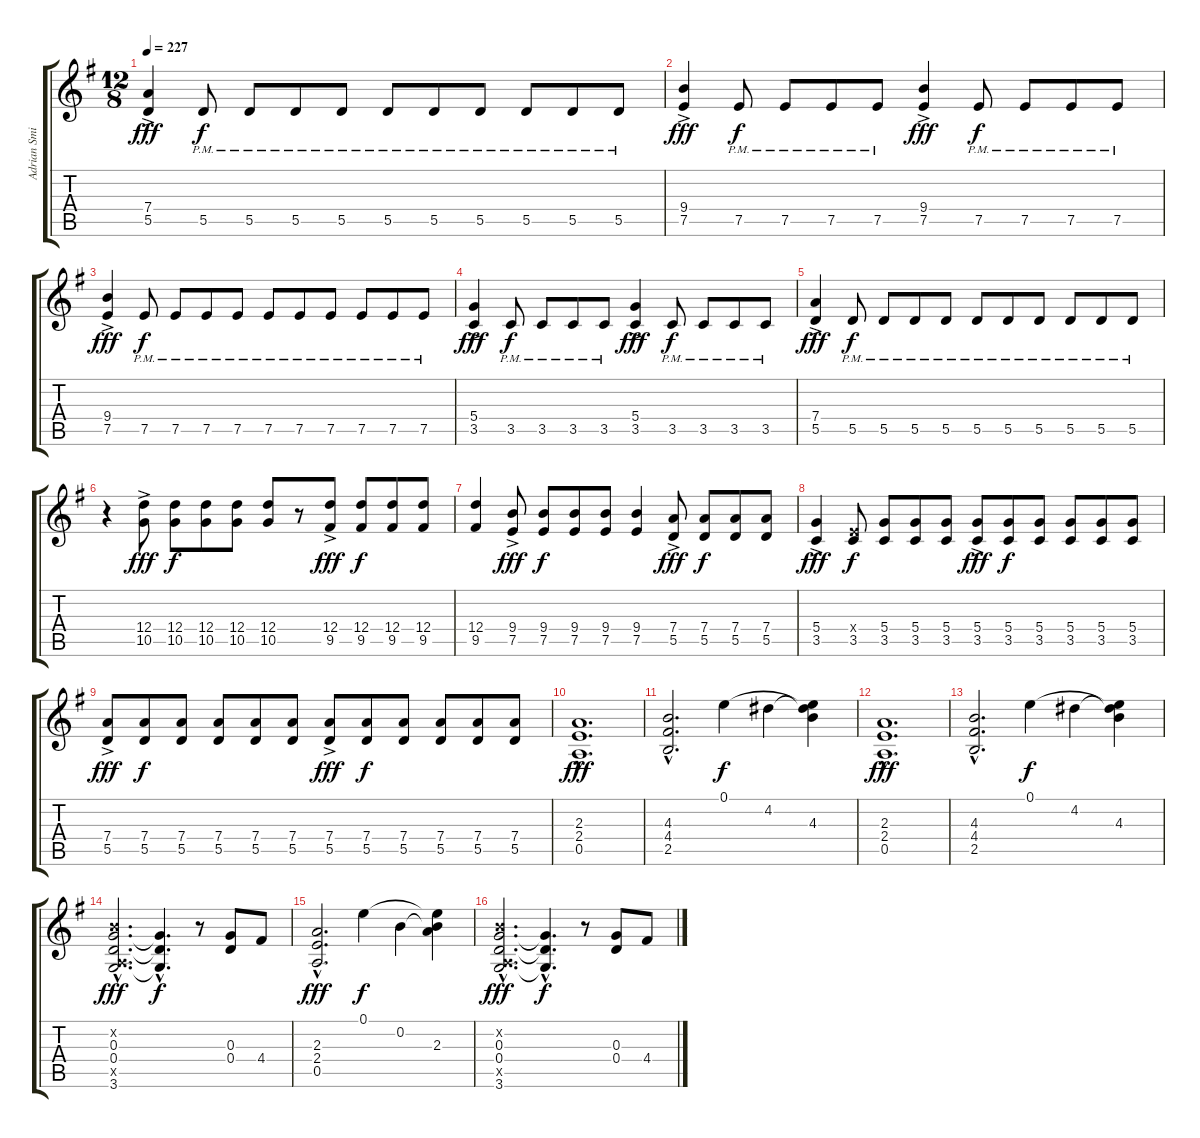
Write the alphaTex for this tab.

\track ("Adrian Smith" "Adrian Smi") {instrument distortionguitar}
\staff {score tabs}
\tuning (E4 B3 G3 D3 A2 E2) {hide}
\ts (12 8)
\tempo 227
\clef g2
\ks g
(7.4{ac} 5.5{ac}).4{dy fff} 5.5{pm}.8{dy f} 5.5{pm}.8 5.5{pm}.8 5.5{pm}.8 5.5{pm}.8 5.5{pm}.8 5.5{pm}.8 5.5{pm}.8 5.5{pm}.8 5.5{pm}.8 |
(9.4{ac} 7.5{ac}).4{dy fff} 7.5{pm}.8{dy f} 7.5{pm}.8 7.5{pm}.8 7.5{pm}.8 (9.4{ac} 7.5{ac}).4{dy fff} 7.5{pm}.8{dy f} 7.5{pm}.8 7.5{pm}.8 7.5{pm}.8 |
(9.4{ac} 7.5{ac}).4{dy fff} 7.5{pm}.8{dy f} 7.5{pm}.8 7.5{pm}.8 7.5{pm}.8 7.5{pm}.8 7.5{pm}.8 7.5{pm}.8 7.5{pm}.8 7.5{pm}.8 7.5{pm}.8 |
(5.4{ac} 3.5{ac}).4{dy fff} 3.5{pm}.8{dy f} 3.5{pm}.8 3.5{pm}.8 3.5{pm}.8 (5.4{ac} 3.5{ac}).4{dy fff} 3.5{pm}.8{dy f} 3.5{pm}.8 3.5{pm}.8 3.5{pm}.8 |
(7.4{ac} 5.5{ac}).4{dy fff} 5.5{pm}.8{dy f} 5.5{pm}.8 5.5{pm}.8 5.5{pm}.8 5.5{pm}.8 5.5{pm}.8 5.5{pm}.8 5.5{pm}.8 5.5{pm}.8 5.5{pm}.8 |
r.4 (12.4{ac} 10.5{ac}).8{dy fff} (12.4 10.5).8{dy f} (12.4 10.5).8 (12.4 10.5).8 (12.4 10.5).8 r.8 (12.4{ac} 9.5{ac}).8{dy fff} (12.4 9.5).8{dy f} (12.4 9.5).8 (12.4 9.5).8 |
(12.4 9.5).4 (9.4{ac} 7.5{ac}).8{dy fff} (9.4 7.5).8{dy f} (9.4 7.5).8 (9.4 7.5).8 (9.4 7.5).4 (7.4{ac} 5.5{ac}).8{dy fff} (7.4 5.5).8{dy f} (7.4 5.5).8 (7.4 5.5).8 |
(5.4{ac} 3.5{ac}).4{dy fff} (2.4{x} 3.5).8{dy f} (5.4 3.5).8 (5.4 3.5).8 (5.4 3.5).8 (5.4{ac} 3.5{ac}).8{dy fff} (5.4 3.5).8{dy f} (5.4 3.5).8 (5.4 3.5).8 (5.4 3.5).8 (5.4 3.5).8 |
(7.4{ac} 5.5{ac}).8{dy fff} (7.4 5.5).8{dy f} (7.4 5.5).8 (7.4 5.5).8 (7.4 5.5).8 (7.4 5.5).8 (7.4{ac} 5.5{ac}).8{dy fff} (7.4 5.5).8{dy f} (7.4 5.5).8 (7.4 5.5).8 (7.4 5.5).8 (7.4 5.5).8 |
(2.3{hac} 2.4{hac} 0.5{hac}).1{d dy fff} |
(4.3{hac} 4.4{hac} 2.5{hac}).2{d} 0.1.4{dy f} 4.2.4 (0.1{t} 4.2{t} 4.3).4 |
(2.3{hac} 2.4{hac} 0.5{hac}).1{d dy fff} |
(4.3{hac} 4.4{hac} 2.5{hac}).2{d} 0.1.4{dy f} 4.2.4 (0.1{t} 4.2{t} 4.3).4 |
(0.2{hac x} 0.3{hac} 0.4{hac} 0.5{hac x} 3.6{hac}).2{d dy fff} (0.3{hac t} 0.4{hac t} 3.6{hac t}).4{d dy f} r.8 (0.3 0.4).8 4.4.8 |
(2.3{hac} 2.4{hac} 0.5{hac}).2{d dy fff} 0.1.4{dy f} 0.2.4 (0.1{t} 0.2{t} 2.3).4 |
(0.2{hac x} 0.3{hac} 0.4{hac} 0.5{hac x} 3.6{hac}).2{d dy fff} (0.3{hac t} 0.4{hac t} 3.6{hac t}).4{d dy f} r.8 (0.3 0.4).8 4.4.8
